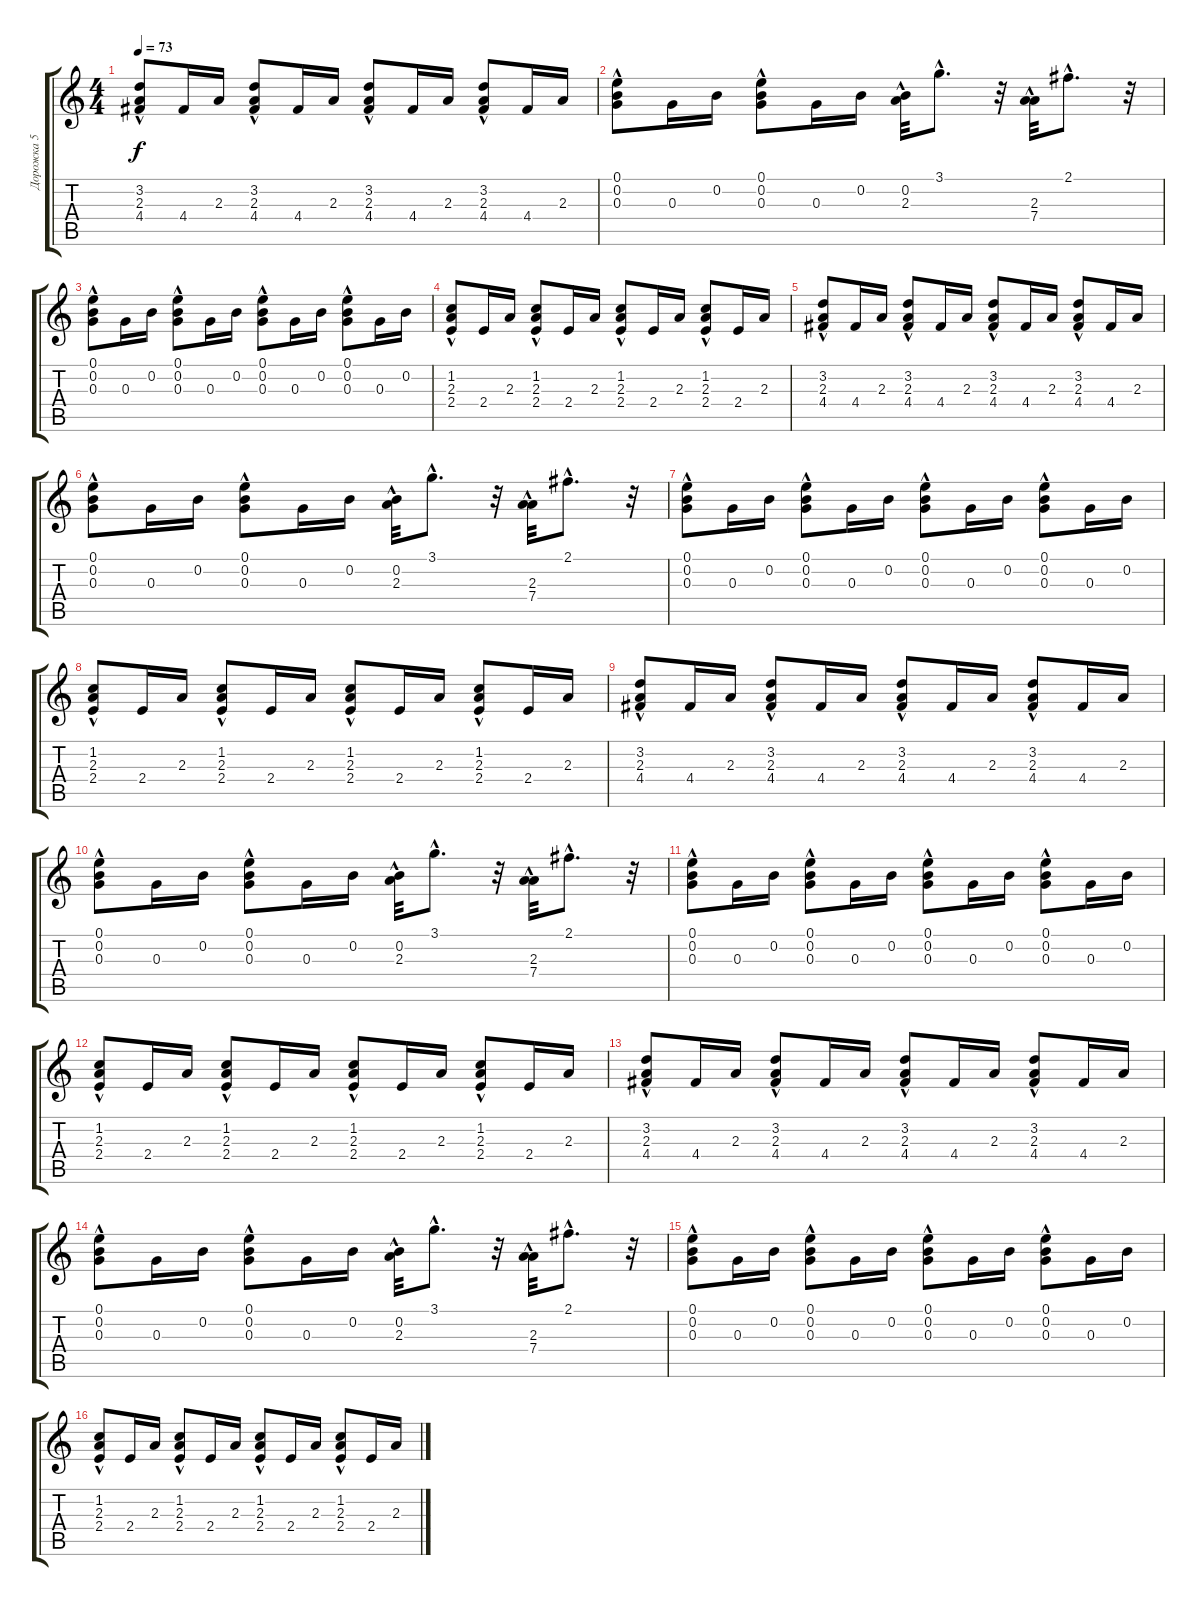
\track ("Дорожка 5" "Дорожка 5") {instrument acousticguitarnylon}
\staff {score tabs}
\tuning (E4 B3 G3 D3 A2 E2) {hide}
\ts (4 4)
\tempo 73
\clef g2
\ks c
(3.2 2.3{hac} 4.4).8{dy f} 4.4.16 2.3.16 (3.2 2.3{hac} 4.4).8 4.4.16 2.3.16 (3.2 2.3{hac} 4.4).8 4.4.16 2.3.16 (3.2 2.3{hac} 4.4).8 4.4.16 2.3.16 |
(0.1 0.2{hac} 0.3).8 0.3.16 0.2.16 (0.1 0.2{hac} 0.3).8 0.3.16 0.2.16 (0.2{hac} 2.3{hac}).32 3.1{hac}.8{d} r.32 (2.3{hac} 7.4{hac}).32 2.1{hac}.8{d} r.32 |
(0.1 0.2{hac} 0.3).8 0.3.16 0.2.16 (0.1 0.2{hac} 0.3).8 0.3.16 0.2.16 (0.1 0.2{hac} 0.3).8 0.3.16 0.2.16 (0.1 0.2{hac} 0.3).8 0.3.16 0.2.16 |
(1.2 2.3{hac} 2.4).8 2.4.16 2.3.16 (1.2 2.3{hac} 2.4).8 2.4.16 2.3.16 (1.2 2.3{hac} 2.4).8 2.4.16 2.3.16 (1.2 2.3{hac} 2.4).8 2.4.16 2.3.16 |
(3.2 2.3{hac} 4.4).8 4.4.16 2.3.16 (3.2 2.3{hac} 4.4).8 4.4.16 2.3.16 (3.2 2.3{hac} 4.4).8 4.4.16 2.3.16 (3.2 2.3{hac} 4.4).8 4.4.16 2.3.16 |
(0.1 0.2{hac} 0.3).8 0.3.16 0.2.16 (0.1 0.2{hac} 0.3).8 0.3.16 0.2.16 (0.2{hac} 2.3{hac}).32 3.1{hac}.8{d} r.32 (2.3{hac} 7.4{hac}).32 2.1{hac}.8{d} r.32 |
(0.1 0.2{hac} 0.3).8 0.3.16 0.2.16 (0.1 0.2{hac} 0.3).8 0.3.16 0.2.16 (0.1 0.2{hac} 0.3).8 0.3.16 0.2.16 (0.1 0.2{hac} 0.3).8 0.3.16 0.2.16 |
(1.2 2.3{hac} 2.4).8 2.4.16 2.3.16 (1.2 2.3{hac} 2.4).8 2.4.16 2.3.16 (1.2 2.3{hac} 2.4).8 2.4.16 2.3.16 (1.2 2.3{hac} 2.4).8 2.4.16 2.3.16 |
(3.2 2.3{hac} 4.4).8 4.4.16 2.3.16 (3.2 2.3{hac} 4.4).8 4.4.16 2.3.16 (3.2 2.3{hac} 4.4).8 4.4.16 2.3.16 (3.2 2.3{hac} 4.4).8 4.4.16 2.3.16 |
(0.1 0.2{hac} 0.3).8 0.3.16 0.2.16 (0.1 0.2{hac} 0.3).8 0.3.16 0.2.16 (0.2{hac} 2.3{hac}).32 3.1{hac}.8{d} r.32 (2.3{hac} 7.4{hac}).32 2.1{hac}.8{d} r.32 |
(0.1 0.2{hac} 0.3).8 0.3.16 0.2.16 (0.1 0.2{hac} 0.3).8 0.3.16 0.2.16 (0.1 0.2{hac} 0.3).8 0.3.16 0.2.16 (0.1 0.2{hac} 0.3).8 0.3.16 0.2.16 |
(1.2 2.3{hac} 2.4).8 2.4.16 2.3.16 (1.2 2.3{hac} 2.4).8 2.4.16 2.3.16 (1.2 2.3{hac} 2.4).8 2.4.16 2.3.16 (1.2 2.3{hac} 2.4).8 2.4.16 2.3.16 |
(3.2 2.3{hac} 4.4).8 4.4.16 2.3.16 (3.2 2.3{hac} 4.4).8 4.4.16 2.3.16 (3.2 2.3{hac} 4.4).8 4.4.16 2.3.16 (3.2 2.3{hac} 4.4).8 4.4.16 2.3.16 |
(0.1 0.2{hac} 0.3).8 0.3.16 0.2.16 (0.1 0.2{hac} 0.3).8 0.3.16 0.2.16 (0.2{hac} 2.3{hac}).32 3.1{hac}.8{d} r.32 (2.3{hac} 7.4{hac}).32 2.1{hac}.8{d} r.32 |
(0.1 0.2{hac} 0.3).8 0.3.16 0.2.16 (0.1 0.2{hac} 0.3).8 0.3.16 0.2.16 (0.1 0.2{hac} 0.3).8 0.3.16 0.2.16 (0.1 0.2{hac} 0.3).8 0.3.16 0.2.16 |
(1.2 2.3{hac} 2.4).8 2.4.16 2.3.16 (1.2 2.3{hac} 2.4).8 2.4.16 2.3.16 (1.2 2.3{hac} 2.4).8 2.4.16 2.3.16 (1.2 2.3{hac} 2.4).8 2.4.16 2.3.16
